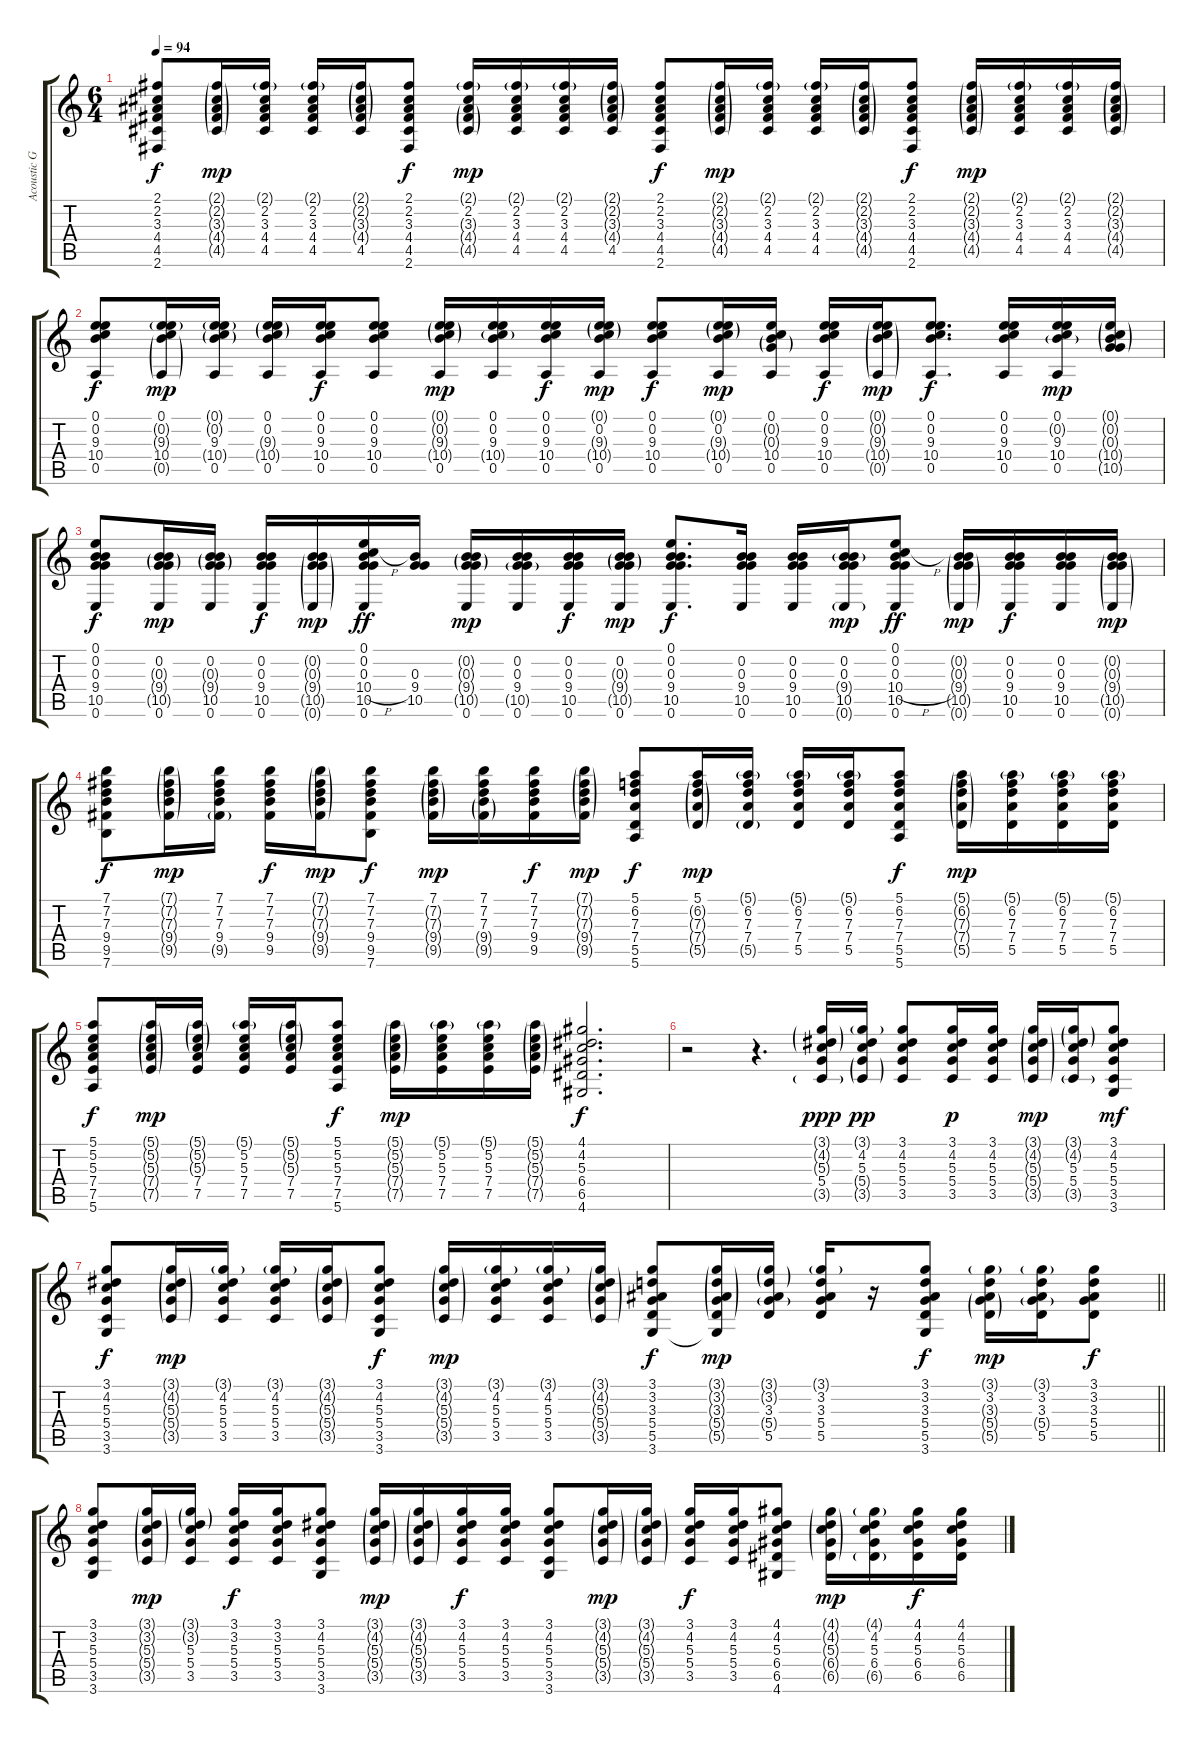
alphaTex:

\track ("Acoustic Guitar" "Acoustic G") {instrument acousticguitarsteel}
\staff {score tabs}
\tuning (E4 B3 G3 D3 A2 E2) {hide}
\ts (6 4)
\tempo 94
\clef g2
\ks c
(2.1 2.2 3.3 4.4 4.5 2.6).8{dy f} (2.1{g} 2.2{g} 3.3{g} 4.4{g} 4.5{g}).16{dy mp} (2.1{g} 2.2 3.3 4.4 4.5).16 (2.1{g} 2.2 3.3 4.4 4.5).16 (2.1{g} 2.2{g} 3.3{g} 4.4{g} 4.5).16 (2.1 2.2 3.3 4.4 4.5 2.6).8{dy f} (2.1{g} 2.2 3.3{g} 4.4{g} 4.5{g}).16{dy mp} (2.1{g} 2.2 3.3 4.4 4.5).16 (2.1{g} 2.2 3.3 4.4 4.5).16 (2.1{g} 2.2{g} 3.3{g} 4.4{g} 4.5).16 (2.1 2.2 3.3 4.4 4.5 2.6).8{dy f} (2.1{g} 2.2{g} 3.3{g} 4.4{g} 4.5{g}).16{dy mp} (2.1{g} 2.2 3.3 4.4 4.5).16 (2.1{g} 2.2 3.3 4.4 4.5).16 (2.1{g} 2.2{g} 3.3{g} 4.4{g} 4.5{g}).16 (2.1 2.2 3.3 4.4 4.5 2.6).8{dy f} (2.1{g} 2.2{g} 3.3{g} 4.4{g} 4.5{g}).16{dy mp} (2.1{g} 2.2 3.3 4.4 4.5).16 (2.1{g} 2.2 3.3 4.4 4.5).16 (2.1{g} 2.2{g} 3.3{g} 4.4{g} 4.5{g}).16 |
(0.1 0.2 9.3 10.4 0.5).8{dy f} (0.1 0.2{g} 9.3{g} 10.4 0.5{g}).16{dy mp} (0.1{g} 0.2{g} 9.3 10.4{g} 0.5).16 (0.1 0.2 9.3{g} 10.4{g} 0.5).16 (0.1 0.2 9.3 10.4 0.5).16{dy f} (0.1 0.2 9.3 10.4 0.5).8 (0.1{g} 0.2{g} 9.3{g} 10.4{g} 0.5).16{dy mp} (0.1 0.2 9.3 10.4{g} 0.5).16 (0.1 0.2 9.3 10.4 0.5).16{dy f} (0.1{g} 0.2 9.3{g} 10.4{g} 0.5).16{dy mp} (0.1 0.2 9.3 10.4 0.5).8{dy f} (0.1{g} 0.2 9.3{g} 10.4{g} 0.5).16{dy mp} (0.1 0.2{g} 0.3{g} 10.4 0.5).16 (0.1 0.2 9.3 10.4 0.5).16{dy f} (0.1{g} 0.2{g} 9.3{g} 10.4{g} 0.5{g}).16{dy mp} (0.1 0.2 9.3 10.4 0.5).8{d dy f} (0.1 0.2 9.3 10.4 0.5).16 (0.1 0.2{g} 9.3 10.4 0.5).16{dy mp} (0.1{g} 0.2{g} 0.3{g} 10.4{g} 10.5{g}).16 |
(0.1 0.2 0.3 9.4 10.5 0.6).8{dy f} (0.2 0.3{g} 9.4{g} 10.5{g} 0.6).16{dy mp} (0.2 0.3{g} 9.4{g} 10.5 0.6).16 (0.2 0.3 9.4 10.5 0.6).16{dy f} (0.2{g} 0.3{g} 9.4{g} 10.5{g} 0.6{g}).16{dy mp} (0.1 0.2 0.3 10.4{h} 10.5 0.6).16{dy ff} (0.3 9.4 10.5).16 (0.2{g} 0.3{g} 9.4{g} 10.5{g} 0.6).16{dy mp} (0.2 0.3 9.4 10.5{g} 0.6).16 (0.2 0.3 9.4 10.5 0.6).16{dy f} (0.2 0.3{g} 9.4{g} 10.5{g} 0.6).16{dy mp} (0.1 0.2 0.3 9.4 10.5 0.6).8{d dy f} (0.2 0.3 9.4 10.5 0.6).16 (0.2 0.3 9.4 10.5 0.6).16 (0.2 0.3 9.4{g} 10.5 0.6{g}).16{dy mp} (0.1 0.2 0.3 10.4{h} 10.5 0.6).8{dy ff} (0.2{g} 0.3{g} 9.4{g} 10.5{g} 0.6{g}).16{dy mp} (0.2 0.3 9.4 10.5 0.6).16{dy f} (0.2 0.3 9.4 10.5 0.6).16 (0.2{g} 0.3{g} 9.4{g} 10.5{g} 0.6{g}).16{dy mp} |
(7.1 7.2 7.3 9.4 9.5 7.6).8{dy f} (7.1{g} 7.2{g} 7.3{g} 9.4{g} 9.5{g}).16{dy mp} (7.1 7.2 7.3 9.4 9.5{g}).16 (7.1 7.2 7.3 9.4 9.5).16{dy f} (7.1{g} 7.2{g} 7.3{g} 9.4{g} 9.5{g}).16{dy mp} (7.1 7.2 7.3 9.4 9.5 7.6).8{dy f} (7.1 7.2{g} 7.3{g} 9.4{g} 9.5{g}).16{dy mp} (7.1 7.2 7.3 9.4{g} 9.5{g}).16 (7.1 7.2 7.3 9.4 9.5).16{dy f} (7.1{g} 7.2{g} 7.3{g} 9.4{g} 9.5{g}).16{dy mp} (5.1 6.2 7.3 7.4 5.5 5.6).8{dy f} (5.1 6.2{g} 7.3{g} 7.4{g} 5.5{g}).16{dy mp} (5.1{g} 6.2 7.3 7.4 5.5{g}).16 (5.1{g} 6.2 7.3 7.4 5.5).16 (5.1{g} 6.2 7.3 7.4 5.5).16 (5.1 6.2 7.3 7.4 5.5 5.6).8{dy f} (5.1{g} 6.2{g} 7.3{g} 7.4{g} 5.5{g}).16{dy mp} (5.1{g} 6.2 7.3 7.4 5.5).16 (5.1{g} 6.2 7.3 7.4 5.5).16 (5.1{g} 6.2 7.3 7.4 5.5).16 |
(5.1 5.2 5.3 7.4 7.5 5.6).8{dy f} (5.1{g} 5.2{g} 5.3{g} 7.4{g} 7.5{g}).16{dy mp} (5.1{g} 5.2{g} 5.3{g} 7.4 7.5).16 (5.1{g} 5.2 5.3 7.4 7.5).16 (5.1{g} 5.2{g} 5.3{g} 7.4 7.5).16 (5.1 5.2 5.3 7.4 7.5 5.6).8{dy f} (5.1{g} 5.2{g} 5.3{g} 7.4{g} 7.5{g}).16{dy mp} (5.1{g} 5.2 5.3 7.4 7.5).16 (5.1{g} 5.2 5.3 7.4 7.5).16 (5.1{g} 5.2{g} 5.3{g} 7.4{g} 7.5{g}).16 (4.1 4.2 5.3 6.4 6.5 4.6).2{d dy f} |
r.2 r.4{d} (3.1{g} 4.2{g} 5.3{g} 5.4 3.5{g}).16{dy ppp} (3.1{g} 4.2 5.3 5.4{g} 3.5{g}).16{dy pp} (3.1 4.2 5.3 5.4 3.5).8 (3.1 4.2 5.3 5.4 3.5).16{dy p} (3.1 4.2 5.3 5.4 3.5).16 (3.1{g} 4.2{g} 5.3{g} 5.4{g} 3.5{g}).16{dy mp} (3.1{g} 4.2{g} 5.3 5.4 3.5{g}).16 (3.1 4.2 5.3 5.4 3.5 3.6).8{dy mf} |
\barLineRight lightlight
(3.1 4.2 5.3 5.4 3.5 3.6).8{dy f} (3.1{g} 4.2{g} 5.3{g} 5.4{g} 3.5{g}).16{dy mp} (3.1{g} 4.2 5.3 5.4 3.5).16 (3.1{g} 4.2 5.3 5.4 3.5).16 (3.1{g} 4.2{g} 5.3{g} 5.4{g} 3.5{g}).16 (3.1 4.2 5.3 5.4 3.5 3.6).8{dy f} (3.1{g} 4.2{g} 5.3{g} 5.4{g} 3.5{g}).16{dy mp} (3.1{g} 4.2 5.3 5.4 3.5).16 (3.1{g} 4.2 5.3 5.4 3.5).16 (3.1{g} 4.2{g} 5.3{g} 5.4{g} 3.5{g}).16 (3.1 3.2 3.3 5.4 5.5 3.6).8{dy f} (3.1{g} 3.2{g} 3.3{g} 5.4{g} 5.5{g} 3.6{t}).16{dy mp} (3.1{g} 3.2{g} 3.3 5.4{g} 5.5).16 (3.1{g} 3.2 3.3 5.4 5.5).16 r.16 (3.1 3.2 3.3 5.4 5.5 3.6).8{dy f} (3.1{g} 3.2 3.3{g} 5.4{g} 5.5{g}).16{dy mp} (3.1{g} 3.2 3.3 5.4{g} 5.5).16 (3.1 3.2 3.3 5.4 5.5).8{dy f} |
(3.1 3.2 5.3 5.4 3.5 3.6).8 (3.1{g} 3.2{g} 5.3{g} 5.4{g} 3.5{g}).16{dy mp} (3.1{g} 3.2{g} 5.3 5.4 3.5).16 (3.1 3.2 5.3 5.4 3.5).16{dy f} (3.1 3.2 5.3 5.4 3.5).16 (3.1 4.2 5.3 5.4 3.5 3.6).8 (3.1{g} 4.2{g} 5.3{g} 5.4{g} 3.5{g}).16{dy mp} (3.1{g} 4.2{g} 5.3{g} 5.4{g} 3.5{g}).16 (3.1 4.2 5.3 5.4 3.5).16{dy f} (3.1 4.2 5.3 5.4 3.5).16 (3.1 4.2 5.3 5.4 3.5 3.6).8 (3.1{g} 4.2{g} 5.3{g} 5.4{g} 3.5{g}).16{dy mp} (3.1{g} 4.2{g} 5.3{g} 5.4{g} 3.5{g}).16 (3.1 4.2 5.3 5.4 3.5).16{dy f} (3.1 4.2 5.3 5.4 3.5).16 (4.1 4.2 5.3 6.4 6.5 4.6).8 (4.1{g} 4.2{g} 5.3{g} 6.4{g} 6.5{g}).16{dy mp} (4.1{g} 4.2 5.3 6.4 6.5{g}).16 (4.1 4.2 5.3 6.4 6.5).16{dy f} (4.1 4.2 5.3 6.4 6.5).16
